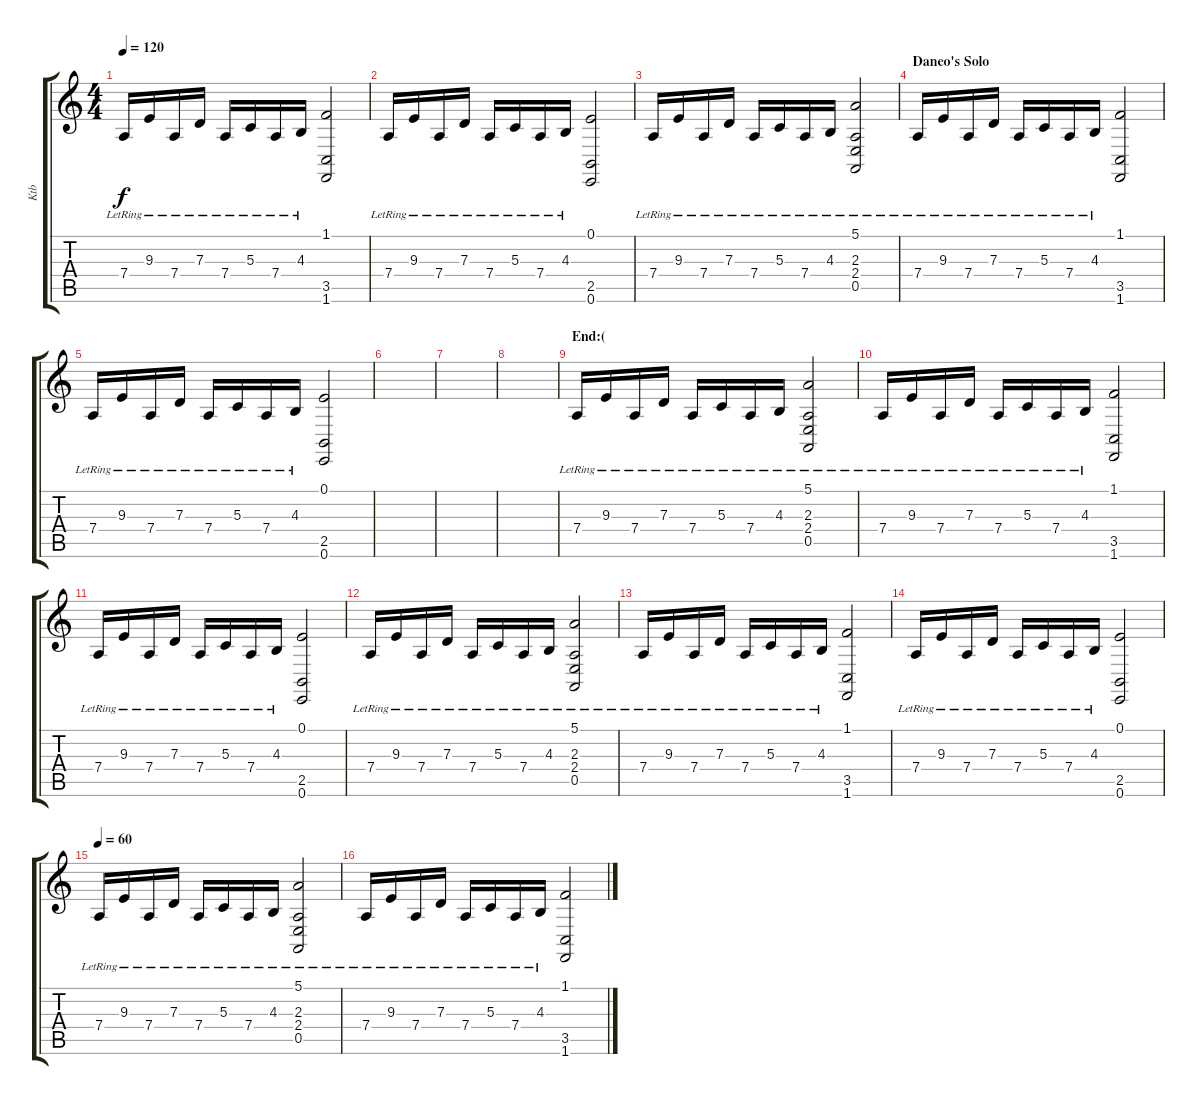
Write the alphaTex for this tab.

\track ("Ktb" "Ktb") {instrument drawbarorgan}
\staff {score tabs}
\tuning (E4 B3 G3 D3 A2 E2) {hide}
\ts (4 4)
\tempo 120
\clef g2
\ks c
7.4{lr}.16{dy f} 9.3{lr}.16 7.4{lr}.16 7.3{lr}.16 7.4{lr}.16 5.3{lr}.16 7.4{lr}.16 4.3{lr}.16 (1.1 3.5 1.6).2 |
7.4{lr}.16 9.3{lr}.16 7.4{lr}.16 7.3{lr}.16 7.4{lr}.16 5.3{lr}.16 7.4{lr}.16 4.3{lr}.16 (0.1 2.5 0.6).2 |
7.4{lr}.16{volume 0} 9.3{lr}.16 7.4{lr}.16 7.3{lr}.16 7.4{lr}.16 5.3{lr}.16 7.4{lr}.16 4.3{lr}.16 (5.1 2.3{lr} 2.4{lr} 0.5{lr}).2 |
\section ("" "Daneo's Solo")
7.4{lr}.16 9.3{lr}.16 7.4{lr}.16 7.3{lr}.16 7.4{lr}.16 5.3{lr}.16 7.4{lr}.16 4.3{lr}.16 (1.1 3.5 1.6).2 |
7.4{lr}.16 9.3{lr}.16 7.4{lr}.16 7.3{lr}.16 7.4{lr}.16 5.3{lr}.16 7.4{lr}.16 4.3{lr}.16 (0.1 2.5 0.6).2 |
|
|
|
\section ("" "End:(")
7.4{lr}.16{volume 16} 9.3{lr}.16 7.4{lr}.16 7.3{lr}.16 7.4{lr}.16 5.3{lr}.16 7.4{lr}.16 4.3{lr}.16 (5.1 2.3{lr} 2.4{lr} 0.5{lr}).2 |
7.4{lr}.16 9.3{lr}.16 7.4{lr}.16 7.3{lr}.16 7.4{lr}.16 5.3{lr}.16 7.4{lr}.16 4.3{lr}.16 (1.1 3.5 1.6).2 |
7.4{lr}.16 9.3{lr}.16 7.4{lr}.16 7.3{lr}.16 7.4{lr}.16 5.3{lr}.16 7.4{lr}.16 4.3{lr}.16 (0.1 2.5 0.6).2 |
7.4{lr}.16 9.3{lr}.16 7.4{lr}.16 7.3{lr}.16 7.4{lr}.16 5.3{lr}.16 7.4{lr}.16 4.3{lr}.16 (5.1 2.3{lr} 2.4{lr} 0.5{lr}).2 |
7.4{lr}.16 9.3{lr}.16 7.4{lr}.16 7.3{lr}.16 7.4{lr}.16 5.3{lr}.16 7.4{lr}.16 4.3{lr}.16 (1.1 3.5 1.6).2 |
7.4{lr}.16 9.3{lr}.16 7.4{lr}.16 7.3{lr}.16 7.4{lr}.16 5.3{lr}.16 7.4{lr}.16 4.3{lr}.16 (0.1 2.5 0.6).2 |
\tempo 60
7.4{lr}.16{volume 16} 9.3{lr}.16 7.4{lr}.16 7.3{lr}.16 7.4{lr}.16 5.3{lr}.16 7.4{lr}.16 4.3{lr}.16 (5.1 2.3{lr} 2.4{lr} 0.5{lr}).2 |
7.4{lr}.16 9.3{lr}.16 7.4{lr}.16 7.3{lr}.16 7.4{lr}.16 5.3{lr}.16 7.4{lr}.16 4.3{lr}.16 (1.1 3.5 1.6).2
